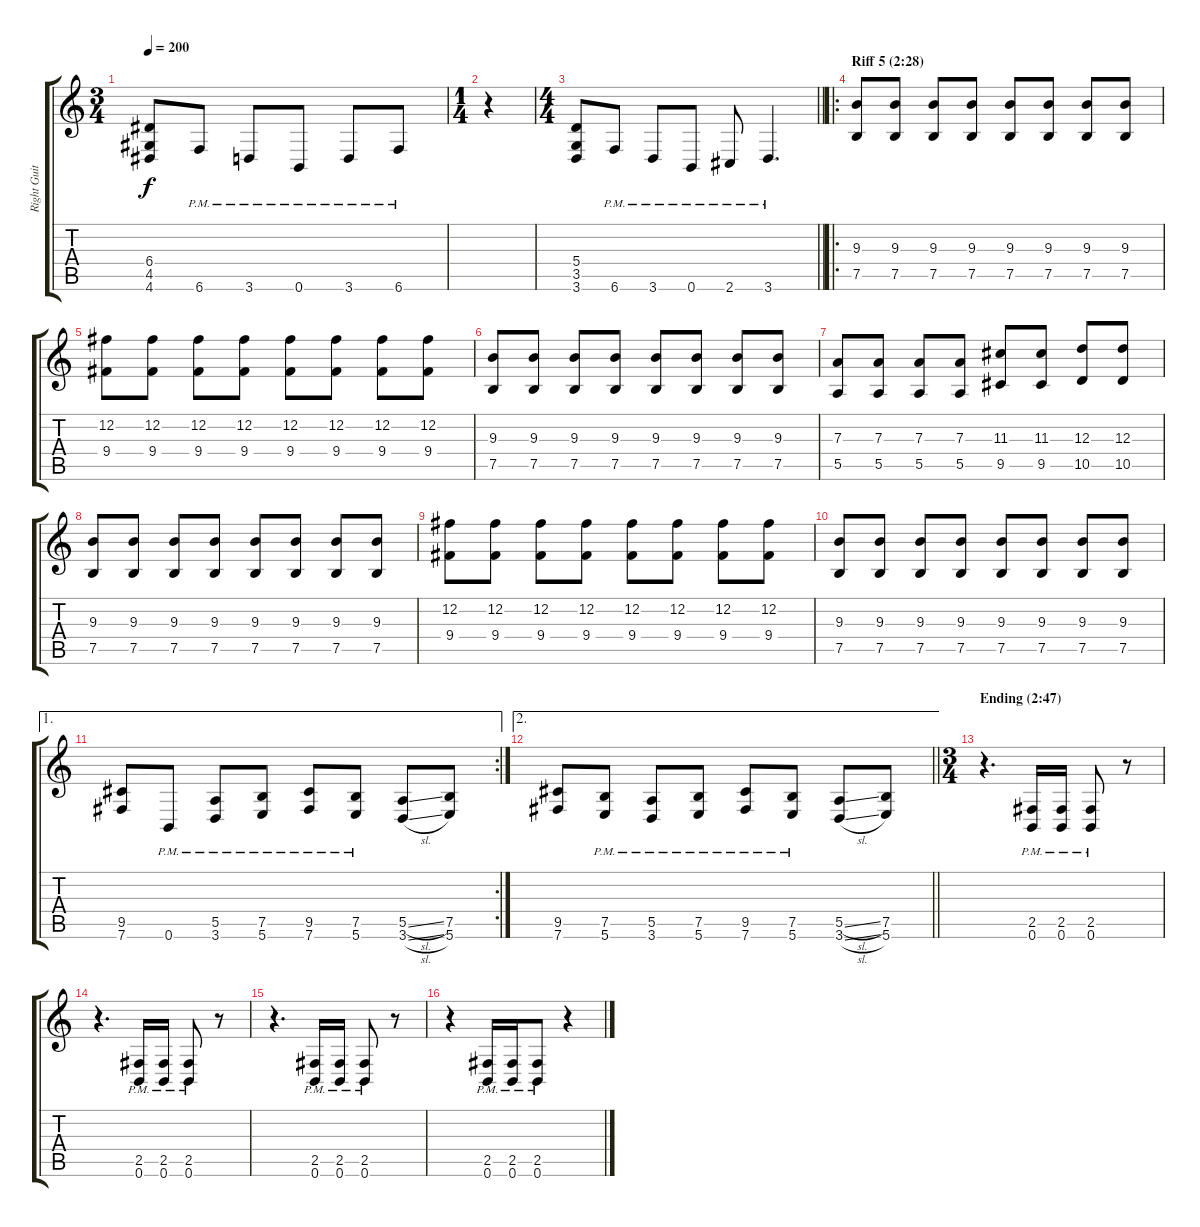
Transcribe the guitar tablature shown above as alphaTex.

\track ("Right Guitar" "Right Guit") {instrument distortionguitar}
\staff {score tabs}
\tuning (B3 Gb3 D3 A2 E2 B1) {hide}
\ts (3 4)
\tempo 200
\clef g2
\ks c
(6.4 4.5 4.6).8{dy f} 6.6{pm}.8 3.6{pm}.8 0.6{pm}.8 3.6{pm}.8 6.6{pm}.8 |
\ts (1 4)
r.4 |
\ts (4 4)
\barLineRight lightlight
(5.4 3.5 3.6).8 6.6{pm}.8 3.6{pm}.8 0.6{pm}.8 2.6{pm}.8 3.6{pm}.4{d} |
\ro
\section ("" "Riff 5 (2:28)")
(9.3 7.5).8 (9.3 7.5).8 (9.3 7.5).8 (9.3 7.5).8 (9.3 7.5).8 (9.3 7.5).8 (9.3 7.5).8 (9.3 7.5).8 |
(12.2 9.4).8 (12.2 9.4).8 (12.2 9.4).8 (12.2 9.4).8 (12.2 9.4).8 (12.2 9.4).8 (12.2 9.4).8 (12.2 9.4).8 |
(9.3 7.5).8 (9.3 7.5).8 (9.3 7.5).8 (9.3 7.5).8 (9.3 7.5).8 (9.3 7.5).8 (9.3 7.5).8 (9.3 7.5).8 |
(7.3 5.5).8 (7.3 5.5).8 (7.3 5.5).8 (7.3 5.5).8 (11.3 9.5).8 (11.3 9.5).8 (12.3 10.5).8 (12.3 10.5).8 |
(9.3 7.5).8 (9.3 7.5).8 (9.3 7.5).8 (9.3 7.5).8 (9.3 7.5).8 (9.3 7.5).8 (9.3 7.5).8 (9.3 7.5).8 |
(12.2 9.4).8 (12.2 9.4).8 (12.2 9.4).8 (12.2 9.4).8 (12.2 9.4).8 (12.2 9.4).8 (12.2 9.4).8 (12.2 9.4).8 |
(9.3 7.5).8 (9.3 7.5).8 (9.3 7.5).8 (9.3 7.5).8 (9.3 7.5).8 (9.3 7.5).8 (9.3 7.5).8 (9.3 7.5).8 |
\ae 1
\rc 2
(9.5 7.6).8 0.6{pm}.8 (5.5{pm} 3.6{pm}).8 (7.5{pm} 5.6{pm}).8 (9.5{pm} 7.6{pm}).8 (7.5{pm} 5.6{pm}).8 (5.5{sl} 3.6{sl}).8 (7.5 5.6).8 |
\ae 2
\barLineRight lightlight
(9.5 7.6).8 (7.5{pm} 5.6{pm}).8 (5.5{pm} 3.6{pm}).8 (7.5{pm} 5.6{pm}).8 (9.5{pm} 7.6{pm}).8 (7.5{pm} 5.6{pm}).8 (5.5{sl} 3.6{sl}).8 (7.5 5.6).8 |
\ts (3 4)
\section ("" "Ending (2:47)")
r.4{d} (2.5{pm} 0.6{pm}).16 (2.5{pm} 0.6{pm}).16 (2.5{pm} 0.6{pm}).8 r.8 |
r.4{d} (2.5{pm} 0.6{pm}).16 (2.5{pm} 0.6{pm}).16 (2.5{pm} 0.6{pm}).8 r.8 |
r.4{d} (2.5{pm} 0.6{pm}).16 (2.5{pm} 0.6{pm}).16 (2.5{pm} 0.6{pm}).8 r.8 |
r.4 (2.5{pm} 0.6{pm}).16 (2.5{pm} 0.6{pm}).16 (2.5{pm} 0.6{pm}).8 r.4
